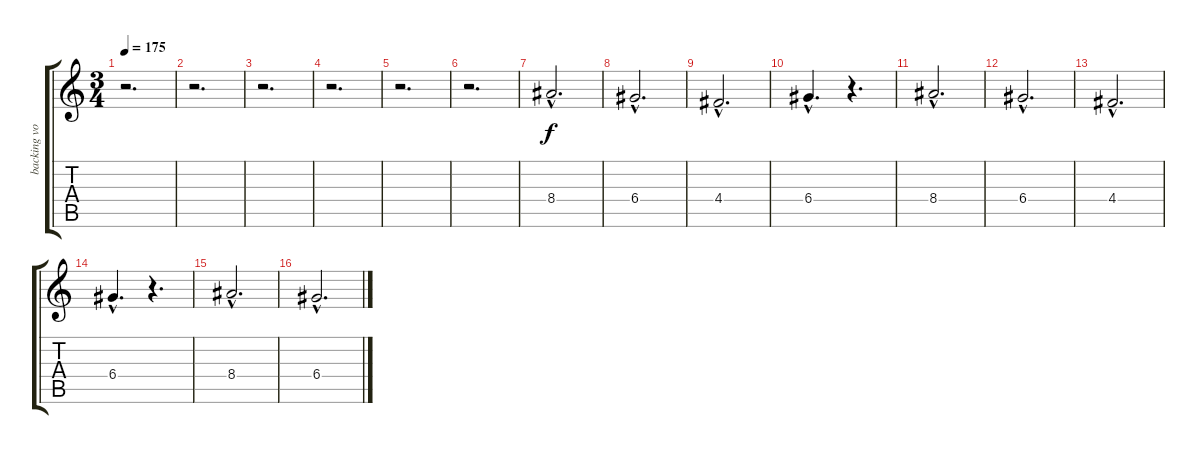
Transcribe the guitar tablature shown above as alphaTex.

\track ("backing vocals" "backing vo") {instrument acousticguitarsteel}
\staff {score tabs}
\tuning (E4 B3 G3 D3 A2 E2) {hide}
\ts (3 4)
\tempo 175
\clef g2
\ks c
r.2{d dy f} |
r.2{d} |
r.2{d} |
r.2{d} |
r.2{d} |
r.2{d} |
8.4{hac}.2{d} |
6.4{hac}.2{d} |
4.4{hac}.2{d} |
6.4{hac}.4{d} r.4{d} |
8.4{hac}.2{d} |
6.4{hac}.2{d} |
4.4{hac}.2{d} |
6.4{hac}.4{d} r.4{d} |
8.4{hac}.2{d} |
6.4{hac}.2{d}
